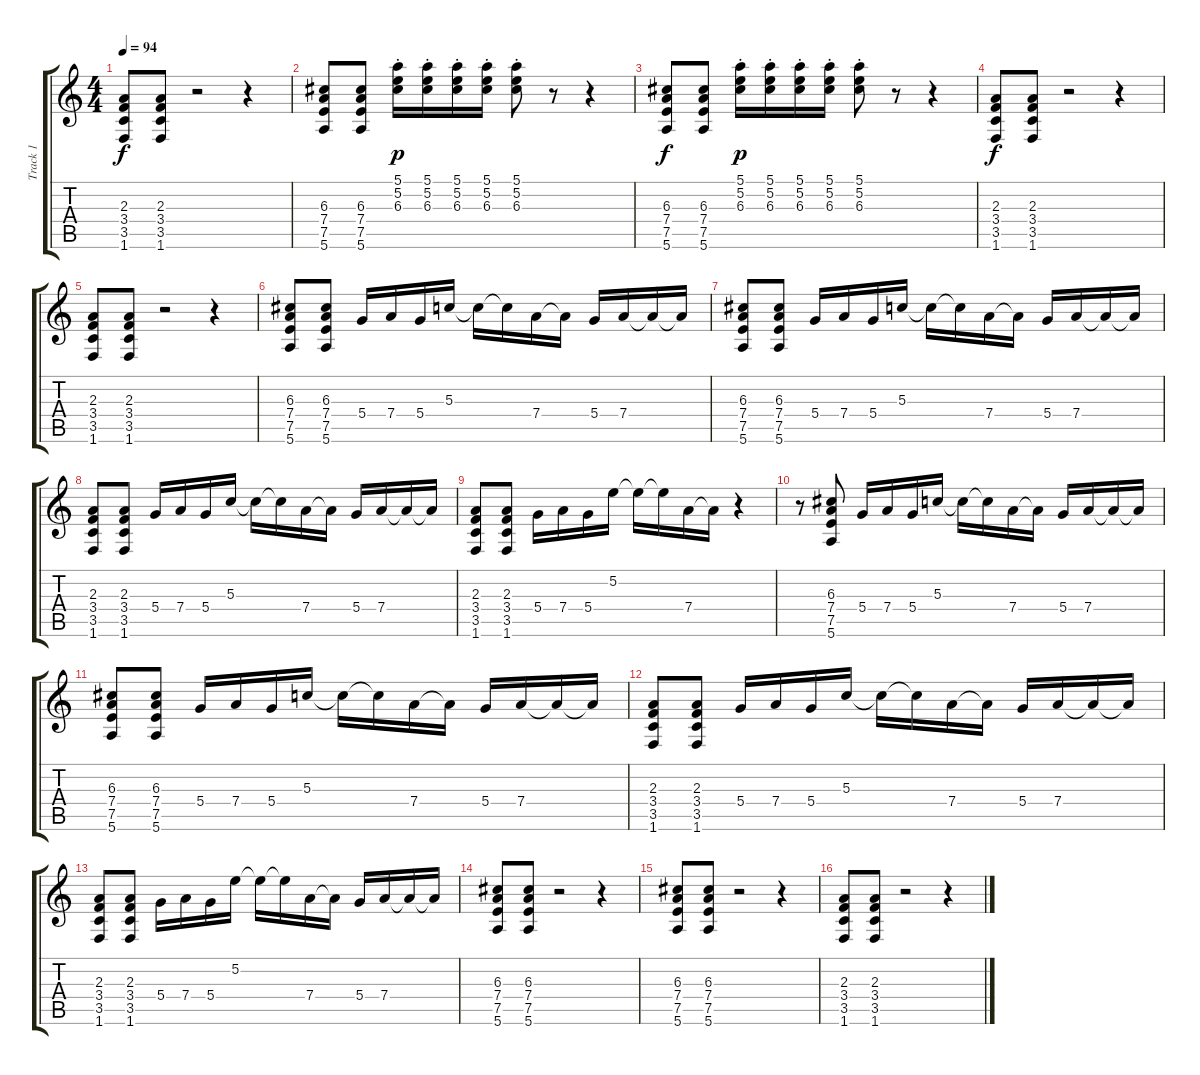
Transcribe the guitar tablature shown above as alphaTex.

\track ("Track 1" "Track 1") {instrument overdrivenguitar}
\staff {score tabs}
\tuning (E4 B3 G3 D3 A2 E2) {hide}
\ts (4 4)
\tempo 94
\clef g2
\ks c
(2.3 3.4 3.5 1.6).8{dy f} (2.3 3.4 3.5 1.6).8 r.2 r.4 |
(6.3 7.4 7.5 5.6).8 (6.3 7.4 7.5 5.6).8 (5.1{st} 5.2{st} 6.3).16{dy p} (5.1{st} 5.2{st} 6.3).16 (5.1{st} 5.2{st} 6.3).16 (5.1{st} 5.2{st} 6.3).16 (5.1{st} 5.2{st} 6.3{st}).8 r.8 r.4 |
(6.3 7.4 7.5 5.6).8{dy f} (6.3 7.4 7.5 5.6).8 (5.1{st} 5.2{st} 6.3).16{dy p} (5.1{st} 5.2{st} 6.3).16 (5.1{st} 5.2{st} 6.3).16 (5.1{st} 5.2{st} 6.3).16 (5.1{st} 5.2{st} 6.3{st}).8 r.8 r.4 |
(2.3 3.4 3.5 1.6).8{dy f} (2.3 3.4 3.5 1.6).8 r.2 r.4 |
(2.3 3.4 3.5 1.6).8 (2.3 3.4 3.5 1.6).8 r.2 r.4 |
(6.3 7.4 7.5 5.6).8 (6.3 7.4 7.5 5.6).8 5.4.16 7.4.16 5.4.16 5.3.16 5.3{t}.16 5.3{t}.16 7.4.16 7.4{t}.16 5.4.16 7.4.16 7.4{t}.16 7.4{t}.16 |
(6.3 7.4 7.5 5.6).8 (6.3 7.4 7.5 5.6).8 5.4.16 7.4.16 5.4.16 5.3.16 5.3{t}.16 5.3{t}.16 7.4.16 7.4{t}.16 5.4.16 7.4.16 7.4{t}.16 7.4{t}.16 |
(2.3 3.4 3.5 1.6).8 (2.3 3.4 3.5 1.6).8 5.4.16 7.4.16 5.4.16 5.3.16 5.3{t}.16 5.3{t}.16 7.4.16 7.4{t}.16 5.4.16 7.4.16 7.4{t}.16 7.4{t}.16 |
(2.3 3.4 3.5 1.6).8 (2.3 3.4 3.5 1.6).8 5.4.16 7.4.16 5.4.16 5.2.16 5.2{t}.16 5.2{t}.16 7.4.16 7.4{t}.16 r.4 |
r.8 (6.3 7.4 7.5 5.6).8 5.4.16 7.4.16 5.4.16 5.3.16 5.3{t}.16 5.3{t}.16 7.4.16 7.4{t}.16 5.4.16 7.4.16 7.4{t}.16 7.4{t}.16 |
(6.3 7.4 7.5 5.6).8 (6.3 7.4 7.5 5.6).8 5.4.16 7.4.16 5.4.16 5.3.16 5.3{t}.16 5.3{t}.16 7.4.16 7.4{t}.16 5.4.16 7.4.16 7.4{t}.16 7.4{t}.16 |
(2.3 3.4 3.5 1.6).8 (2.3 3.4 3.5 1.6).8 5.4.16 7.4.16 5.4.16 5.3.16 5.3{t}.16 5.3{t}.16 7.4.16 7.4{t}.16 5.4.16 7.4.16 7.4{t}.16 7.4{t}.16 |
(2.3 3.4 3.5 1.6).8 (2.3 3.4 3.5 1.6).8 5.4.16 7.4.16 5.4.16 5.2.16 5.2{t}.16 5.2{t}.16 7.4.16 7.4{t}.16 5.4.16 7.4.16 7.4{t}.16 7.4{t}.16 |
(6.3 7.4 7.5 5.6).8 (6.3 7.4 7.5 5.6).8 r.2 r.4 |
(6.3 7.4 7.5 5.6).8 (6.3 7.4 7.5 5.6).8 r.2 r.4 |
(2.3 3.4 3.5 1.6).8 (2.3 3.4 3.5 1.6).8 r.2 r.4
